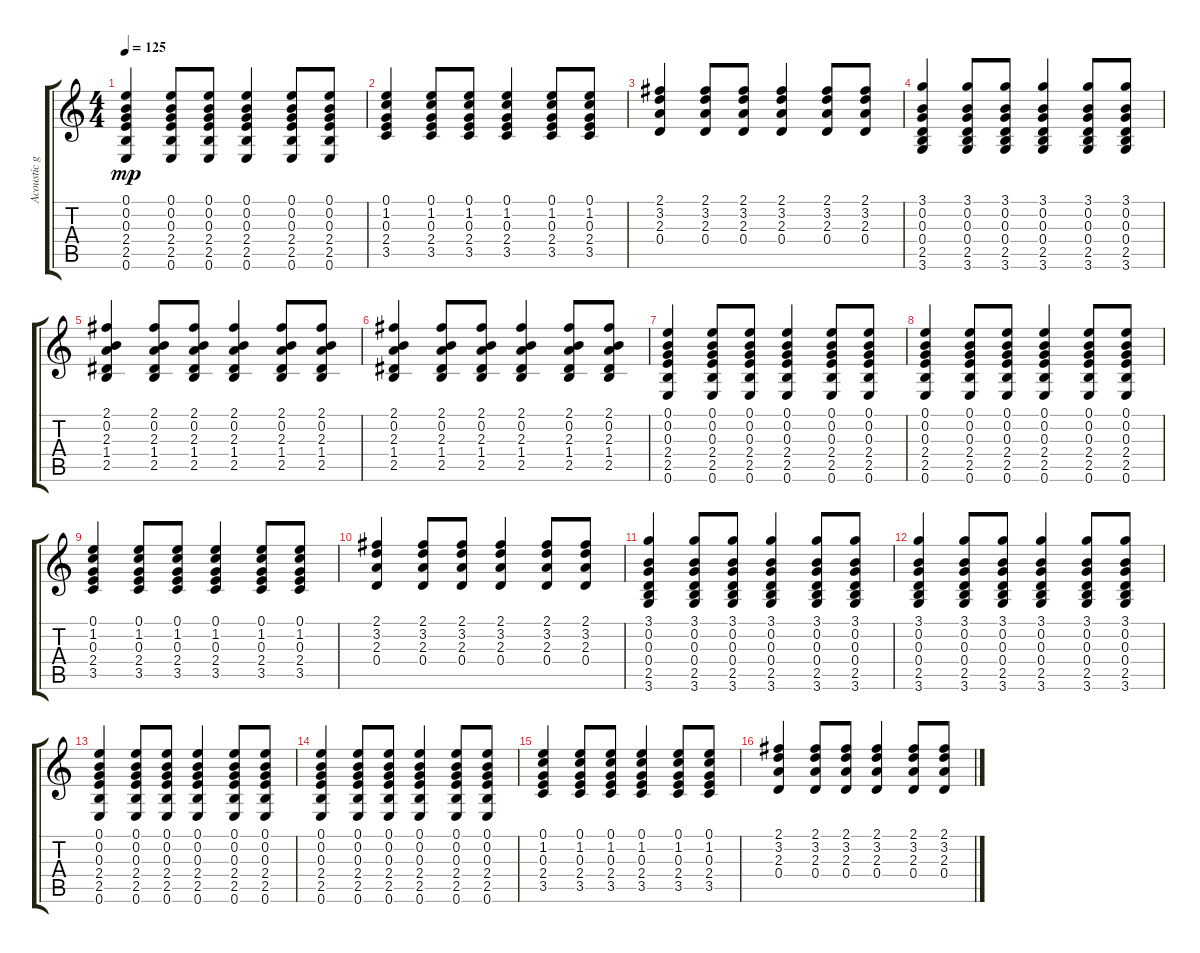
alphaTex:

\track ("Acoustic guitar II" "Acoustic g") {instrument acousticguitarsteel}
\staff {score tabs}
\tuning (E4 B3 G3 D3 A2 E2) {hide}
\ts (4 4)
\tempo 125
\clef g2
\ks c
(0.1 0.2 0.3 2.4 2.5 0.6).4{dy mp} (0.1 0.2 0.3 2.4 2.5 0.6).8 (0.1 0.2 0.3 2.4 2.5 0.6).8 (0.1 0.2 0.3 2.4 2.5 0.6).4 (0.1 0.2 0.3 2.4 2.5 0.6).8 (0.1 0.2 0.3 2.4 2.5 0.6).8 |
(0.1 1.2 0.3 2.4 3.5).4 (0.1 1.2 0.3 2.4 3.5).8 (0.1 1.2 0.3 2.4 3.5).8 (0.1 1.2 0.3 2.4 3.5).4 (0.1 1.2 0.3 2.4 3.5).8 (0.1 1.2 0.3 2.4 3.5).8 |
(2.1 3.2 2.3 0.4).4 (2.1 3.2 2.3 0.4).8 (2.1 3.2 2.3 0.4).8 (2.1 3.2 2.3 0.4).4 (2.1 3.2 2.3 0.4).8 (2.1 3.2 2.3 0.4).8 |
(3.1 0.2 0.3 0.4 2.5 3.6).4 (3.1 0.2 0.3 0.4 2.5 3.6).8 (3.1 0.2 0.3 0.4 2.5 3.6).8 (3.1 0.2 0.3 0.4 2.5 3.6).4 (3.1 0.2 0.3 0.4 2.5 3.6).8 (3.1 0.2 0.3 0.4 2.5 3.6).8 |
(2.1 0.2 2.3 1.4 2.5).4 (2.1 0.2 2.3 1.4 2.5).8 (2.1 0.2 2.3 1.4 2.5).8 (2.1 0.2 2.3 1.4 2.5).4 (2.1 0.2 2.3 1.4 2.5).8 (2.1 0.2 2.3 1.4 2.5).8 |
(2.1 0.2 2.3 1.4 2.5).4 (2.1 0.2 2.3 1.4 2.5).8 (2.1 0.2 2.3 1.4 2.5).8 (2.1 0.2 2.3 1.4 2.5).4 (2.1 0.2 2.3 1.4 2.5).8 (2.1 0.2 2.3 1.4 2.5).8 |
(0.1 0.2 0.3 2.4 2.5 0.6).4 (0.1 0.2 0.3 2.4 2.5 0.6).8 (0.1 0.2 0.3 2.4 2.5 0.6).8 (0.1 0.2 0.3 2.4 2.5 0.6).4 (0.1 0.2 0.3 2.4 2.5 0.6).8 (0.1 0.2 0.3 2.4 2.5 0.6).8 |
(0.1 0.2 0.3 2.4 2.5 0.6).4 (0.1 0.2 0.3 2.4 2.5 0.6).8 (0.1 0.2 0.3 2.4 2.5 0.6).8 (0.1 0.2 0.3 2.4 2.5 0.6).4 (0.1 0.2 0.3 2.4 2.5 0.6).8 (0.1 0.2 0.3 2.4 2.5 0.6).8 |
(0.1 1.2 0.3 2.4 3.5).4 (0.1 1.2 0.3 2.4 3.5).8 (0.1 1.2 0.3 2.4 3.5).8 (0.1 1.2 0.3 2.4 3.5).4 (0.1 1.2 0.3 2.4 3.5).8 (0.1 1.2 0.3 2.4 3.5).8 |
(2.1 3.2 2.3 0.4).4 (2.1 3.2 2.3 0.4).8 (2.1 3.2 2.3 0.4).8 (2.1 3.2 2.3 0.4).4 (2.1 3.2 2.3 0.4).8 (2.1 3.2 2.3 0.4).8 |
(3.1 0.2 0.3 0.4 2.5 3.6).4 (3.1 0.2 0.3 0.4 2.5 3.6).8 (3.1 0.2 0.3 0.4 2.5 3.6).8 (3.1 0.2 0.3 0.4 2.5 3.6).4 (3.1 0.2 0.3 0.4 2.5 3.6).8 (3.1 0.2 0.3 0.4 2.5 3.6).8 |
(3.1 0.2 0.3 0.4 2.5 3.6).4 (3.1 0.2 0.3 0.4 2.5 3.6).8 (3.1 0.2 0.3 0.4 2.5 3.6).8 (3.1 0.2 0.3 0.4 2.5 3.6).4 (3.1 0.2 0.3 0.4 2.5 3.6).8 (3.1 0.2 0.3 0.4 2.5 3.6).8 |
(0.1 0.2 0.3 2.4 2.5 0.6).4 (0.1 0.2 0.3 2.4 2.5 0.6).8 (0.1 0.2 0.3 2.4 2.5 0.6).8 (0.1 0.2 0.3 2.4 2.5 0.6).4 (0.1 0.2 0.3 2.4 2.5 0.6).8 (0.1 0.2 0.3 2.4 2.5 0.6).8 |
(0.1 0.2 0.3 2.4 2.5 0.6).4 (0.1 0.2 0.3 2.4 2.5 0.6).8 (0.1 0.2 0.3 2.4 2.5 0.6).8 (0.1 0.2 0.3 2.4 2.5 0.6).4 (0.1 0.2 0.3 2.4 2.5 0.6).8 (0.1 0.2 0.3 2.4 2.5 0.6).8 |
(0.1 1.2 0.3 2.4 3.5).4 (0.1 1.2 0.3 2.4 3.5).8 (0.1 1.2 0.3 2.4 3.5).8 (0.1 1.2 0.3 2.4 3.5).4 (0.1 1.2 0.3 2.4 3.5).8 (0.1 1.2 0.3 2.4 3.5).8 |
(2.1 3.2 2.3 0.4).4 (2.1 3.2 2.3 0.4).8 (2.1 3.2 2.3 0.4).8 (2.1 3.2 2.3 0.4).4 (2.1 3.2 2.3 0.4).8 (2.1 3.2 2.3 0.4).8
